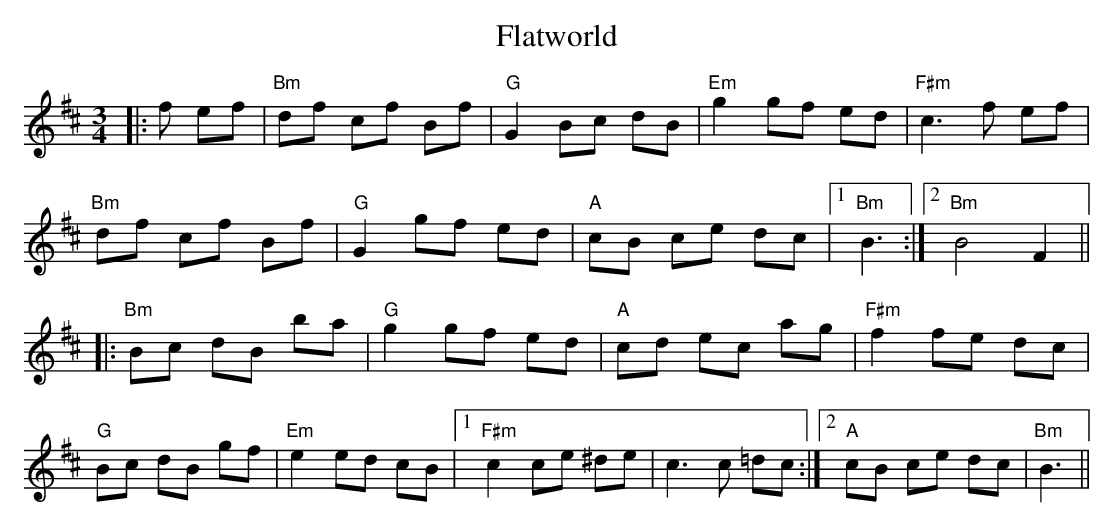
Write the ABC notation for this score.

X:1waltz
T: Flatworld
M: 3/4
L: 1/8
K:Bmin
|:f ef|"Bm"df cf Bf|"G"G2 Bc dB|"Em"g2 gf ed|"F#m"c3 f ef|
"Bm"df cf Bf|"G"G2 gf ed|"A"cB ce dc|1"Bm"B3:|2"Bm"B4 F2||
|:"Bm"Bc dB ba|"G"g2 gf ed|"A"cd ec ag|"F#m"f2 fe dc|
"G"Bc dB gf|"Em"e2 ed cB|1"F#m"c2 ce ^de|c3 c =dc:|2"A"cB ce dc|"Bm"B3||
